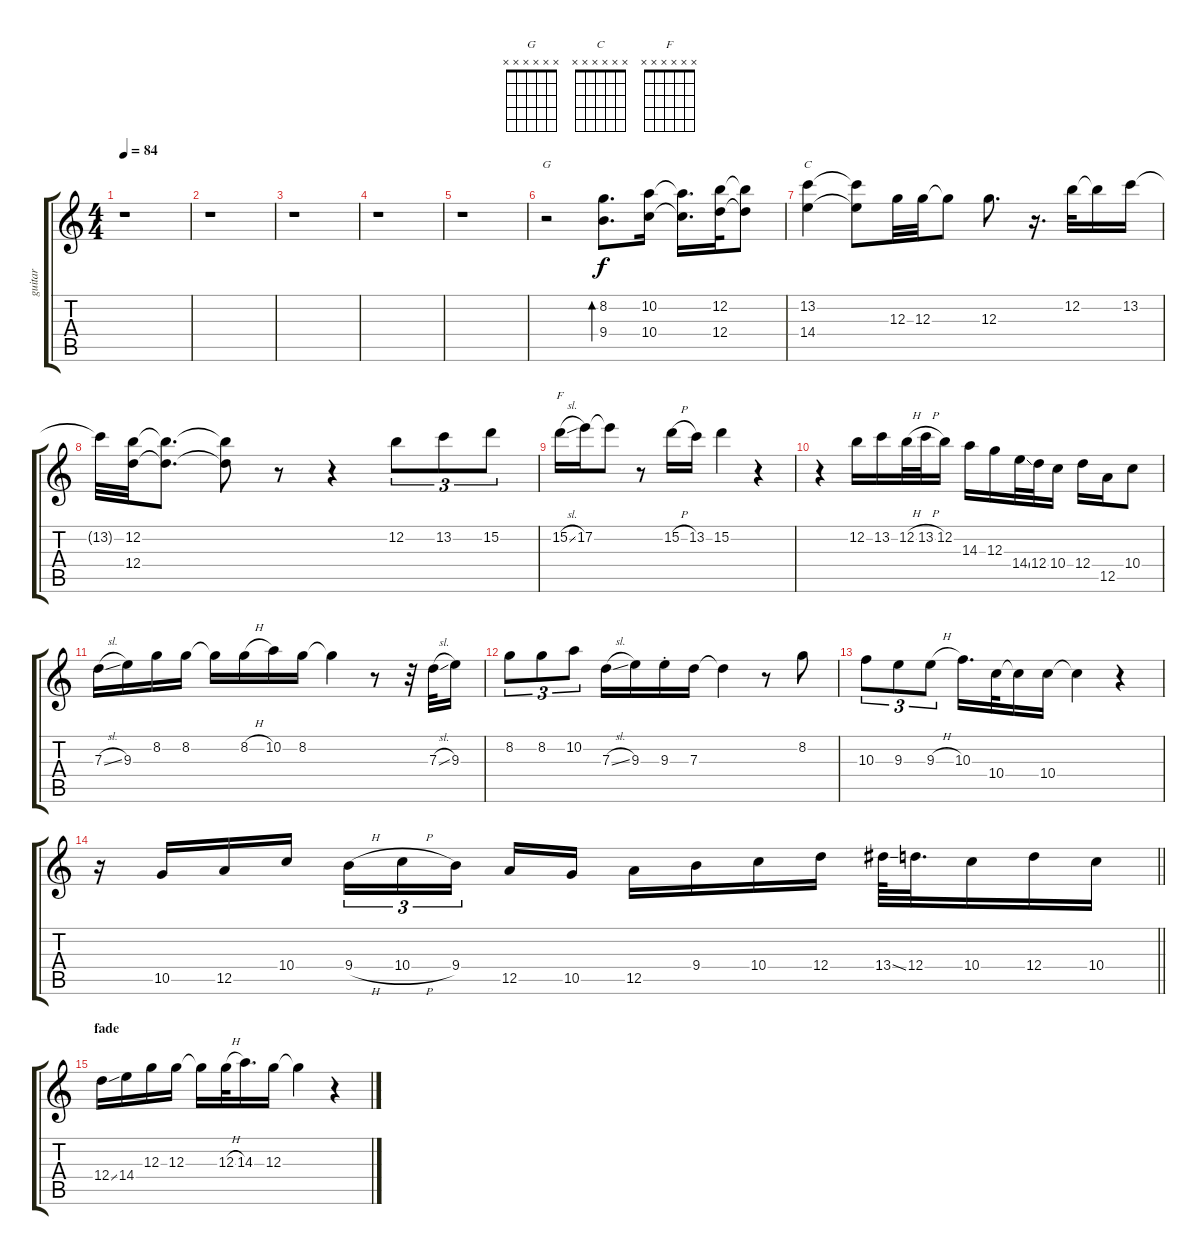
\track ("guitar" "guitar") {instrument electricguitarclean}
\staff {score tabs}
\tuning (E4 B3 G3 D3 A2 E2) {hide}
\chord ("G" x x x x x x)
\chord ("C" x x x x x x)
\chord ("F" x x x x x x)
\ts (4 4)
\tempo 84
\clef g2
\ks c
r.1{dy f} |
r.1 |
r.1 |
r.1 |
r.1 |
r.2{ch "G"} (8.2 9.4).8{d bd 60} (10.2 10.4).16 (10.2{t} 10.4{t}).16{d} (12.2 12.4).32 (12.2{t} 12.4{t}).8 |
(13.2 14.4).4{ch "C"} (13.2{t} 14.4{t}).8 12.3.32 12.3.32 12.3{t}.8 12.3.8{d} r.16{d} 12.2.32 12.2{t}.16 13.2.16 |
13.2{t}.32 (12.2 12.4).32 (12.2{t} 12.4{t}).8{d} (12.2{t} 12.4{t}).8 r.8 r.4 12.2.8{tu (3 2)} 13.2.8{tu (3 2)} 15.2.8{tu (3 2)} |
15.2{sl}.16{ch "F"} 17.2.16 17.2{t}.8 r.8 15.2{h}.16 13.2.16 15.2.4 r.4 |
r.4 12.2.16 13.2.16 12.2{h}.32 13.2{h}.32 12.2.16 14.3.16 12.3.16 14.4{ss}.32 12.4.32 10.4.16 12.4.16 12.5.16 10.4.8 |
7.3{sl}.16 9.3.16 8.2.16 8.2.16 8.2{t}.16 8.2{h}.16 10.2.16 8.2.16 8.2{t}.4 r.8 r.32 7.3{sl}.32 9.3.16 |
8.2.8{tu (3 2)} 8.2.8{tu (3 2)} 10.2.8{tu (3 2)} 7.3{sl}.16 9.3.16 9.3{st}.16 7.3.16 7.3{t}.4 r.8 8.2.8 |
10.3.8{tu (3 2)} 9.3.8{tu (3 2)} 9.3{h}.8{tu (3 2)} 10.3.16{d} 10.4.32 10.4{t}.16 10.4.16 10.4{t}.4 r.4 |
\barLineRight lightlight
r.16 10.5.16 12.5.16 10.4.16 9.4{h}.16{tu (3 2)} 10.4{h}.16{tu (3 2)} 9.4.16{tu (3 2) beam splitsecondary} 12.5.16 10.5.16 12.5.16 9.4.16 10.4.16 12.4.16 13.4{ss}.64 12.4.32{d} 10.4.16 12.4.16 10.4.16 |
\section ("" "fade")
12.4{ss}.16 14.4.16 12.3.16 12.3.16 12.3{t}.16 12.3{h}.32 14.3.16{d} 12.3.16 12.3{t}.4 r.4
